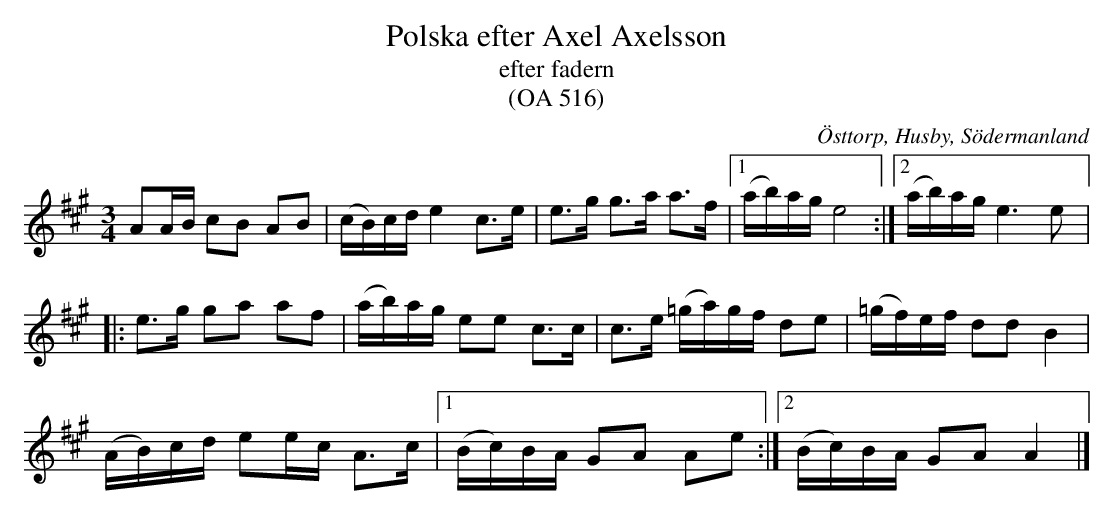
X:1
T:Polska efter Axel Axelsson
T:efter fadern
T:(OA 516)
O:Östtorp, Husby, Södermanland
M:3/4
L:1/4
Q:90
K:A
A/A/4B/4 c/B/ A/B/ | (c/4B/4)c/4d/4 e c/>e/ | e/>g/ g/>a/ a/>f/ |1 (a/4b/4)a/4g/4 e2 :|2  (a/4b/4)a/4g/4 e3/2 e/ |:
e/>g/ g/a/ a/f/ | (a/4b/4)a/4g/4 e/e/ c/>c/ | c/>e/ (=g/4a/4)g/4f/4 d/e/ |  (=g/4f/4)e/4f/4 d/d/ B |
(A/4B/4)c/4d/4 e/e/4c/4 A/>c/ |1 (B/4c/4)B/4A/4 G/A/ A/e/ :|2 (B/4c/4)B/4A/4 G/A/ A |]
